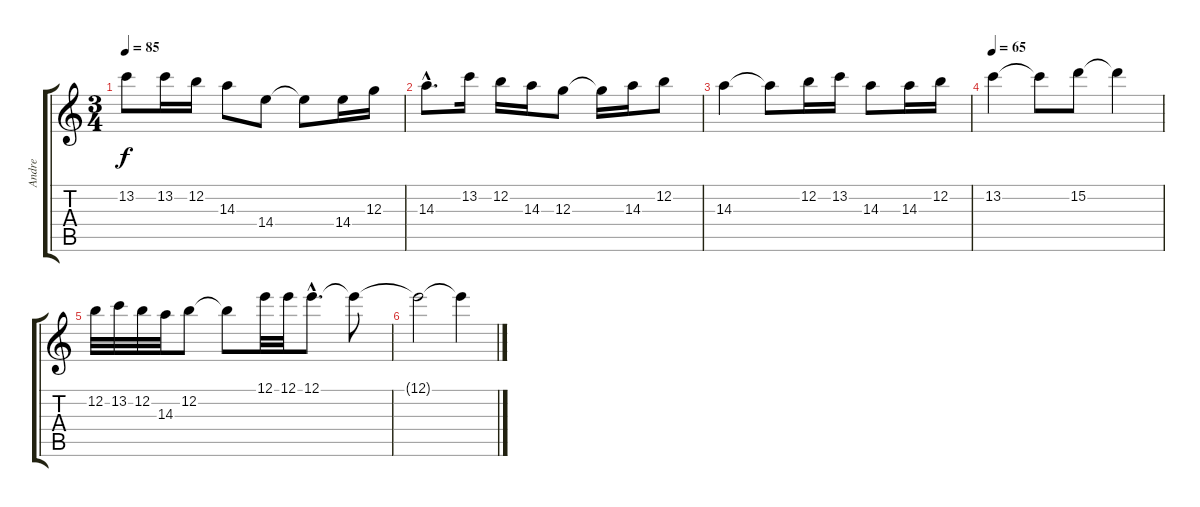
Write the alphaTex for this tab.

\track ("Andre" "Andre") {instrument acousticguitarsteel}
\staff {score tabs}
\tuning (E4 B3 G3 D3 A2 E2) {hide}
\ts (3 4)
\tempo 85
\clef g2
\ks c
13.2.8{dy f} 13.2.16 12.2.16 14.3.8 14.4.8 14.4{t}.8 14.4.16 12.3.16 |
14.3{hac}.8{d} 13.2.16 12.2.16 14.3.16 12.3.8 12.3{t}.16 14.3.16 12.2.8 |
14.3.4 14.3{t}.8 12.2.16 13.2.16 14.3.8 14.3.16 12.2.16 |
\tempo 65
13.2.4 13.2{t}.8 15.2.8 15.2{t}.4 |
12.2.32 13.2.32 12.2.32 14.3.32 12.2.8 12.2{t}.8 12.1.32 12.1.32 12.1{hac}.8{d} 12.1{t}.8 |
12.1{t}.2 12.1{t}.4
